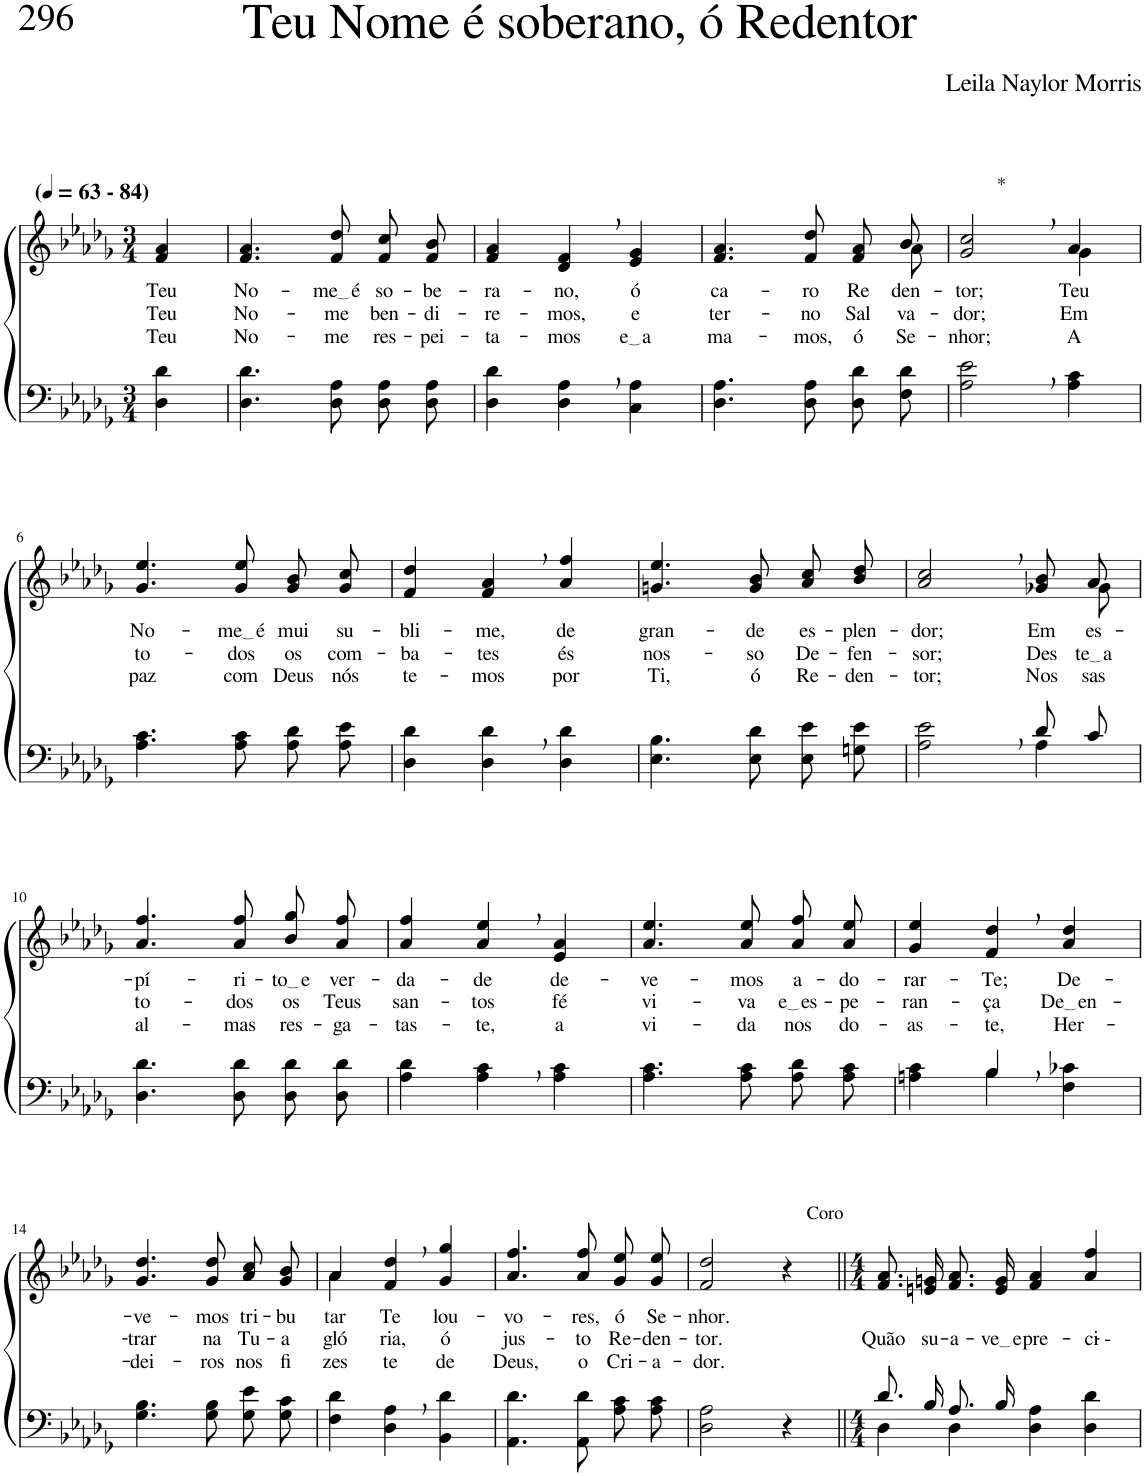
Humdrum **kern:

**kern	**kern	**text	**text	**text
*part2	*part1	*part1	*part1	*part1
*staff2	*staff1	*staff1	*staff1	*staff1
*I"Parte III e IV	*I"Parte I e II	*	*	*
*clefF4	*clefG2	*	*	*
*Trd2c3	*Trd2c3	*	*	*
*k[b-e-a-d-g-]	*k[b-e-a-d-g-]	*	*	*
*M3/4	*M3/4	*	*	*
*MM63	*MM63	*	*	*
=1	=1	=1	=1	=1
!	!LO:TX:a:B:t=(	!	!	!
!	!LO:TX:a:B:t=- 84)	!	!	!
!	!	!LO:LY:b	!LO:LY:b	!LO:LY:b
4D-\ 4d-\	4f/ 4a-/	Teu	Teu	Teu
=2	=2	=2	=2	=2
!	!	!LO:LY:b	!LO:LY:b	!LO:LY:b
4.D-\ 4.d-\	4.f/ 4.a-/	No-	No-	No-
!	!	!LO:LY:b	!LO:LY:b	!LO:LY:b
8D-\ 8A-\	8f/ 8dd-/	me é	-me	-me
!	!	!LO:LY:b	!LO:LY:b	!LO:LY:b
8D-\ 8A-\L	8f/ 8cc/L	so-	ben-	res-
!	!	!LO:LY:b	!LO:LY:b	!LO:LY:b
8D-\ 8A-\J	8f/ 8b-/J	-be-	-di-	-pei-
=3	=3	=3	=3	=3
!	!	!LO:LY:b	!LO:LY:b	!LO:LY:b
4D-\ 4d-\	4f/ 4a-/	-ra-	-re-	-ta-
!	!	!LO:LY:b	!LO:LY:b	!LO:LY:b
4D-\, 4A-\,	4d-/, 4f/,	-no,	-mos,	-mos
!	!	!LO:LY:b	!LO:LY:b	!LO:LY:b
4C\ 4A-\	4e-/ 4g-/	ó	e-	e a
=4	=4	=4	=4	=4
*	*^	*	*	*
!	!	!	!LO:LY:b	!LO:LY:b	!LO:LY:b
4.D-\ 4.A-\	2ryy	4.f/ 4.a-/	ca-	-ter-	-ma-
!	!	!	!LO:LY:b	!LO:LY:b	!LO:LY:b
8D-\ 8A-\	.	8f/ 8dd-/	-ro	-no	-mos,
!	!	!	!LO:LY:b	!LO:LY:b	!LO:LY:b
8D-\ 8d-\L	8ryy	8f/ 8a-/L	Re-	Sal-	ó
!	!	!	!LO:LY:b	!LO:LY:b	!LO:LY:b
8F\ 8d-\J	8a-\	8b-/J	-den-	-va-	Se-
=5	=5	=5	=5	=5	=5
!	!LO:TX:a:t=*	!	!	!	!
!	!	!	!LO:LY:b	!LO:LY:b	!LO:LY:b
2A-\, 2e-\,	2g-/, 2cc/,	2ryy	-tor;	-dor;	-nhor;
!	!	!	!LO:LY:b	!LO:LY:b	!LO:LY:b
4A-\ 4c\	4a-/	4g-\	Teu	Em	A
!!LO:LB:g=z
=6	=6	=6	=6	=6	=6
!	!	!	!LO:LY:b	!LO:LY:b	!LO:LY:b
*	*v	*v	*	*	*
4.A-\ 4.c\	4.g-/ 4.ee-/	No-	to-	paz
!	!	!LO:LY:b	!LO:LY:b	!LO:LY:b
8A-\ 8c\	8g-/ 8ee-/	me é	-dos	com
!	!	!LO:LY:b	!LO:LY:b	!LO:LY:b
8A-\ 8d-\L	8g-/ 8b-/L	mui	os	Deus
!	!	!LO:LY:b	!LO:LY:b	!LO:LY:b
8A-\ 8e-\J	8g-/ 8cc/J	su-	com-	nós
=7	=7	=7	=7	=7
!	!	!LO:LY:b	!LO:LY:b	!LO:LY:b
4D-\ 4d-\	4f/ 4dd-/	-bli-	-ba-	te-
!	!	!LO:LY:b	!LO:LY:b	!LO:LY:b
4D-\, 4d-\,	4f/, 4a-/,	-me,	-tes	-mos
!	!	!LO:LY:b	!LO:LY:b	!LO:LY:b
4D-\ 4d-\	4a-/ 4ff/	de	és	por
=8	=8	=8	=8	=8
!	!	!LO:LY:b	!LO:LY:b	!LO:LY:b
4.E-\ 4.B-\	4.gn/ 4.ee-/	gran-	nos-	Ti,
!	!	!LO:LY:b	!LO:LY:b	!LO:LY:b
8E-\ 8d-\	8g/ 8b-/	-de	-so	ó
!	!	!LO:LY:b	!LO:LY:b	!LO:LY:b
8E-\ 8e-\L	8a-\ 8cc\L	es-	De-	Re-
!	!	!LO:LY:b	!LO:LY:b	!LO:LY:b
8Gn\ 8e-\J	8b-\ 8dd-\J	-plen-	-fen-	-den-
=9	=9	=9	=9	=9
*^	*	*	*	*
!	!	!	!LO:LY:b	!LO:LY:b	!LO:LY:b
*	*	*^	*	*	*
2ryy	2A-\ 2e-\	2a-/, 2cc/,	8ryy	-dor;	-sor;	-tor;
!	!	!	!	!LO:LY:b	!LO:LY:b	!LO:LY:b
*	*	*v	*v	*	*	*
8d-/L	4A-\	8g-X/ 8b-/L	Em	Des-	Nos-
*	*	*^	*	*	*
!	!	!	!	!LO:LY:b	!LO:LY:b	!LO:LY:b
8c/J	.	8a-/J	8g-\	es-	te a	-sas
*v	*v	*	*	*	*	*
!!LO:LB:g=z
=10	=10	=10	=10	=10	=10
!	!	!	!LO:LY:b	!LO:LY:b	!LO:LY:b
*	*v	*v	*	*	*
4.D-\ 4.d-\	4.a-/ 4.ff/	-pí-	to-	al-
!	!	!LO:LY:b	!LO:LY:b	!LO:LY:b
8D-\ 8d-\	8a-/ 8ff/	-ri-	-dos	-mas
!	!	!LO:LY:b	!LO:LY:b	!LO:LY:b
8D-\ 8d-\L	8b-\ 8gg-\L	to e	os	res-
!	!	!LO:LY:b	!LO:LY:b	!LO:LY:b
8D-\ 8d-\J	8a-\ 8ff\J	ver-	Teus	-ga-
=11	=11	=11	=11	=11
!	!	!LO:LY:b	!LO:LY:b	!LO:LY:b
4A-\ 4d-\	4a-/ 4ff/	-da-	san-	-tas-
!	!	!LO:LY:b	!LO:LY:b	!LO:LY:b
4A-\, 4c\,	4a-/, 4ee-/,	-de	-tos	-te,
!	!	!LO:LY:b	!LO:LY:b	!LO:LY:b
4A-\ 4c\	4e-/ 4a-/	de-	fé	a
=12	=12	=12	=12	=12
!	!	!LO:LY:b	!LO:LY:b	!LO:LY:b
4.A-\ 4.c\	4.a-/ 4.ee-/	-ve-	vi-	vi-
!	!	!LO:LY:b	!LO:LY:b	!LO:LY:b
8A-\ 8c\	8a-/ 8ee-/	-mos	-va	-da
!	!	!LO:LY:b	!LO:LY:b	!LO:LY:b
8A-\ 8d-\L	8a-\ 8ff\L	a-	e es	nos
!	!	!LO:LY:b	!LO:LY:b	!LO:LY:b
8A-\ 8c\J	8a-\ 8ee-\J	-do-	-pe-	do-
=13	=13	=13	=13	=13
*^	*	*	*	*
!	!	!	!LO:LY:b	!LO:LY:b	!LO:LY:b
4ryy	4An\ 4c\	4g-/ 4ee-/	-rar-	-ran-	-as-
!	!	!	!LO:LY:b	!LO:LY:b	!LO:LY:b
4B-,/	4B-\	4f/, 4dd-/,	-Te;	-ça	-te,
!	!	!	!LO:LY:b	!LO:LY:b	!LO:LY:b
4ryy	4F\ 4c-X\	4a-/ 4dd-/	De-	De en	Her-
!!LO:LB:g=z
=14	=14	=14	=14	=14	=14
!	!	!	!LO:LY:b	!LO:LY:b	!LO:LY:b
*v	*v	*	*	*	*
4.G-\ 4.B-\	4.g-/ 4.dd-/	-ve-	-trar	-dei-
!	!	!LO:LY:b	!LO:LY:b	!LO:LY:b
8G-\ 8B-\	8g-/ 8dd-/	-mos	na	-ros
!	!	!LO:LY:b	!LO:LY:b	!LO:LY:b
8G-\ 8e-\L	8a-/ 8cc/L	tri-	Tu-	nos
!	!	!LO:LY:b	!LO:LY:b	!LO:LY:b
8G-\ 8c\J	8g-/ 8b-/J	-bu-	-a	fi-
=15	=15	=15	=15	=15
*	*^	*	*	*
!	!	!	!LO:LY:b	!LO:LY:b	!LO:LY:b
4F\ 4d-\	4a-/	4a-\	-tar-	gló-	-zes-
!	!	!	!LO:LY:b	!LO:LY:b	!LO:LY:b
4D-\, 4A-\,	4f/, 4dd-/,	2ryy	-Te	-ria,	-te
!	!	!	!LO:LY:b	!LO:LY:b	!LO:LY:b
4BB-\ 4d-\	4g-/ 4gg-/	.	lou-	ó	de
*	*v	*v	*	*	*
=16	=16	=16	=16	=16
!	!	!LO:LY:b	!LO:LY:b	!LO:LY:b
4.AA-\ 4.d-\	4.a-/ 4.ff/	-vo-	jus-	Deus,
!	!	!LO:LY:b	!LO:LY:b	!LO:LY:b
8AA-\ 8d-\	8a-/ 8ff/	-res,	-to	o
!	!	!LO:LY:b	!LO:LY:b	!LO:LY:b
8A-\ 8c\L	8g-\ 8ee-\L	ó	Re-	Cri-
!	!	!LO:LY:b	!LO:LY:b	!LO:LY:b
8A-\ 8c\J	8g-\ 8ee-\J	Se-	-den-	-a-
=17	=17	=17	=17	=17
!	!	!LO:LY:b	!LO:LY:b	!LO:LY:b
2D-\ 2A-\	2f/ 2dd-/	-nhor.	-tor.	-dor.
!	!LO:TX:a:t=Coro	!	!	!
4r	4r	.	.	.
=18||	=18||	=18||	=18||	=18||
*M4/4	*M4/4	*	*	*
*^	*	*	*	*
!	!	!	!	!LO:LY:b	!
8.d-/L	4D-\	8.f/ 8.a-/L	.	Quão	.
!	!	!	!	!LO:LY:b	!
16B-/Jk	.	16en/ 16gn/Jk	.	su-	.
!	!	!	!	!LO:LY:b	!
8.A-/L	4D-\	8.f/ 8.a-/L	.	-a-	.
!	!	!	!	!LO:LY:b	!
16B-/Jk	.	16e/ 16g/Jk	.	ve e	.
!	!	!	!	!LO:LY:b	!
2ryy	4D-\ 4A-\	4f/ 4a-/	.	pre-	.
!	!	!	!	!LO:LY:b	!
.	4D-\ 4d-\	4a-/ 4ff/	.	-ci --	.
*v	*v	*	*	*	*
=	=	=	=	=
*-	*-	*-	*-	*-
